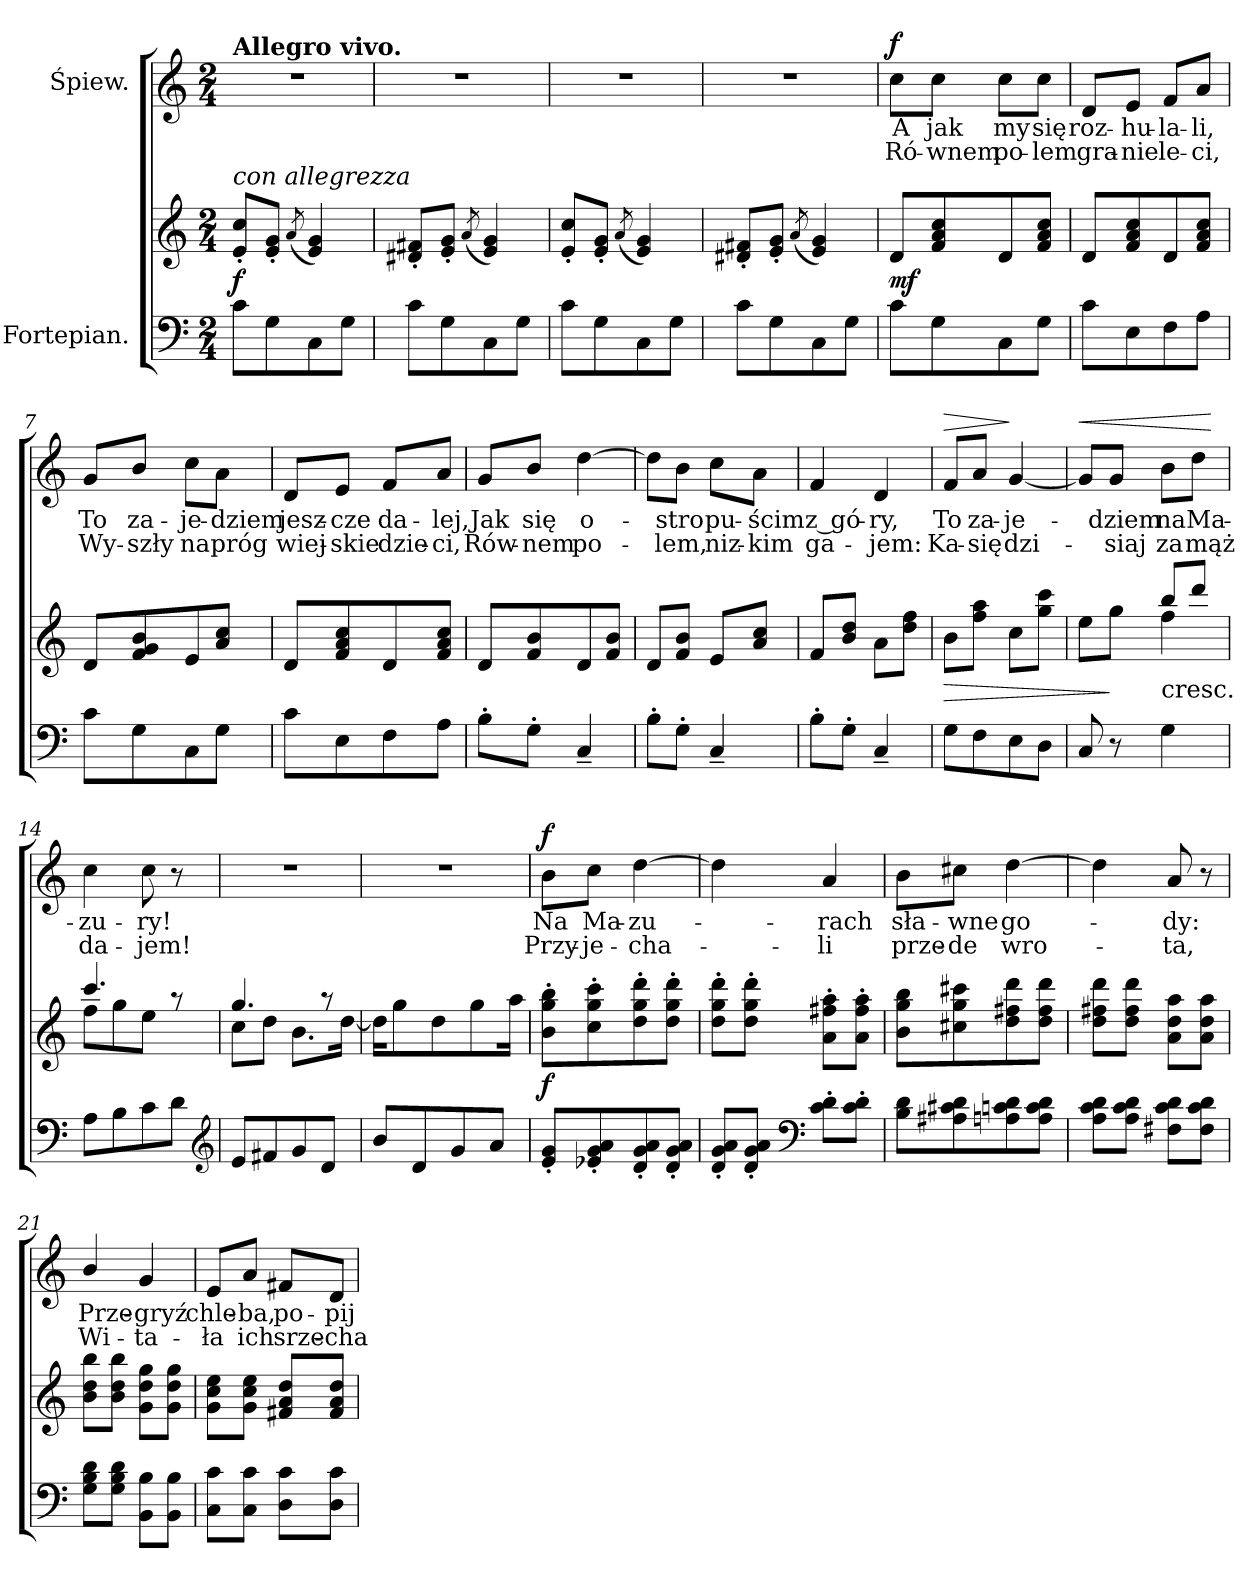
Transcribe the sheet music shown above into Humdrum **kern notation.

**kern	**kern	**dynam	**kern	**text	**text	**dynam
*part2	*part2	*part2	*part1	*part1	*part1	*part1
*staff3	*staff2	*staff2/3	*staff1	*staff1	*staff1	*staff1
*I"Fortepian.	*	*	*I"Śpiew.	*	*	*
*clefF4	*clefG2	*	*clefG2	*	*	*
*k[]	*k[]	*	*k[]	*	*	*
*C:	*C:	*	*C:	*	*	*
*M2/4	*M2/4	*	*M2/4	*	*	*
=1	=1	=1	=1	=1	=1	=1
!	!	!	!LO:TX:a:B:t=Allegro vivo.	!	!	!
!	!LO:TX:a:i:t=con allegrezza	!	!	!	!	!
8c\L	8e'/ 8cc'/L	f	2r	.	.	.
8G\	8e'/ 8g'/J	.	.	.	.	.
.	(8qa/	.	.	.	.	.
8C\	4e/ 4g/)	.	.	.	.	.
8G\J	.	.	.	.	.	.
=2	=2	=2	=2	=2	=2	=2
8c\L	8d#X'/ 8f#X'/L	.	2r	.	.	.
8G\	8e'/ 8g'/J	.	.	.	.	.
.	(8qa/	.	.	.	.	.
8C\	4e/ 4g/)	.	.	.	.	.
8G\J	.	.	.	.	.	.
=3	=3	=3	=3	=3	=3	=3
8c\L	8e'/ 8cc'/L	.	2r	.	.	.
8G\	8e'/ 8g'/J	.	.	.	.	.
.	(8qa/	.	.	.	.	.
8C\	4e/ 4g/)	.	.	.	.	.
8G\J	.	.	.	.	.	.
=4	=4	=4	=4	=4	=4	=4
8c\L	8d#X'/ 8f#X'/L	.	2r	.	.	.
8G\	8e'/ 8g'/J	.	.	.	.	.
.	(8qa/	.	.	.	.	.
8C\	4e/ 4g/)	.	.	.	.	.
8G\J	.	.	.	.	.	.
=5	=5	=5	=5	=5	=5	=5
!	!	!	!	!	!	!LO:DY:a
8c\L	8d/L	mf	8cc\L	A	Ró-	f
8G\	8f/ 8a/ 8cc/	.	8cc\J	jak	-wnem	.
8C\	8d/	.	8cc\L	my	po-	.
8G\J	8f/ 8a/ 8cc/J	.	8cc\J	się	-lem	.
=6	=6	=6	=6	=6	=6	=6
8c\L	8d/L	.	8d/L	roz-	gra-	.
8E\	8f/ 8a/ 8cc/	.	8e/J	-hu-	-nie	.
8F\	8d/	.	8f/L	-la-	le-	.
8A\J	8f/ 8a/ 8cc/J	.	8a/J	-li,	-ci,	.
=7	=7	=7	=7	=7	=7	=7
8c\L	8d/L	.	8g/L	To	Wy-	.
8G\	8f/ 8g/ 8b/	.	8b/J	za-	-szły	.
8C\	8e/	.	8cc\L	-je-	na	.
8G\J	8a/ 8cc/J	.	8a\J	-dziem	próg	.
=8	=8	=8	=8	=8	=8	=8
8c\L	8d/L	.	8d/L	jesz-	wiej-	.
8E\	8f/ 8a/ 8cc/	.	8e/J	-cze	-skie	.
8F\	8d/	.	8f/L	da-	dzie-	.
8A\J	8f/ 8a/ 8cc/J	.	8a/J	-lej,	-ci,	.
=9	=9	=9	=9	=9	=9	=9
8B'\L	8d/L	.	8g/L	Jak	Rów-	.
8G'\J	8f/ 8b/	.	8b/J	się	-nem	.
4C~>/	8d/	.	[4dd\	o-	po-	.
.	8f/ 8b/J	.	.	.	.	.
=10	=10	=10	=10	=10	=10	=10
8B'\L	8d/L	.	8dd\L]	.	.	.
8G'\J	8f/ 8b/J	.	8b\J	-stro	-lem,	.
4C~>/	8e/L	.	8cc\L	pu-	niz-	.
.	8a/ 8cc/J	.	8a\J	-ścim	-kim	.
=11	=11	=11	=11	=11	=11	=11
8B'\L	8f/L	.	4f/	z gó-	ga-	.
8G'\J	8b/ 8dd/J	.	.	.	.	.
4C~>/	8a\L	.	4d/	-ry,	-jem:	.
.	8dd\ 8ff\J	.	.	.	.	.
=12	=12	=12	=12	=12	=12	=12
!	!	!	!	!	!	!LO:HP:a
8G\L	8b\L	>	8f/L	To	Ka-	>
8F\	8ff\ 8aa\J	.	8a/J	za-	-się	.
8E\	8cc\L	.	[4g/	-je-	dzi-	]
8D\J	8gg\ 8ccc\J	.	.	.	.	.
=13	=13	=13	=13	=13	=13	=13
*	*^	*	*	*	*	*
!	!	!	!	!	!	!	!LO:HP:a
8C/	4raayy	8ee\L	.	8g/L]	.	.	<
8r	.	8gg\J	]	8g/J	-dziem	-siaj	.
!	!LO:TX:c:t=cresc.	!	!	!	!	!	!
4G\	8bb/L	4ff\	.	8b\L	na	za	.
.	8ddd/J	.	.	8dd\J	Ma-	mąż	.
*	*v	*v	*	*	*	*	*
.	.	.	.	.	.	[
=14	=14	=14	=14	=14	=14	=14
*	*^	*	*	*	*	*
8A\L	4.ccc/	8ff\L	.	4cc\	-zu-	da-	.
8B\	.	8gg\	.	.	.	.	.
8c\	.	8ee\J	.	8cc\	-ry!	-jem!	.
8d\J	8raa	8rcyy	.	8r	.	.	.
*clefG2	*	*	*	*	*	*	*
=15	=15	=15	=15	=15	=15	=15	=15
8e/L	4.gg/	8cc\L	.	2r	.	.	.
8f#X/	.	8dd\J	.	.	.	.	.
8g/	.	8.b\L	.	.	.	.	.
8d/J	8raa	.	.	.	.	.	.
.	.	[16dd\Jk	.	.	.	.	.
*	*v	*v	*	*	*	*	*
=16	=16	=16	=16	=16	=16	=16
8b/L	16dd\KL]	.	2r	.	.	.
.	8gg\	.	.	.	.	.
8d/	.	.	.	.	.	.
.	8dd\	.	.	.	.	.
8g/	.	.	.	.	.	.
.	8gg\	.	.	.	.	.
8a/J	.	.	.	.	.	.
.	16aa\Jk	.	.	.	.	.
=17	=17	=17	=17	=17	=17	=17
!	!	!	!	!	!	!LO:DY:a
8e'/ 8g'/L	8b'\ 8gg'\ 8bb'\L	f	8b\L	Na	Przy-	f
8e-X'/ 8g'/ 8a'/	8cc'\ 8gg'\ 8ccc'\	.	8cc\J	Ma-	-je-	.
8d'/ 8g'/ 8a'/	8dd'\ 8gg'\ 8ddd'\	.	[4dd\	-zu-	-cha-	.
8d'/ 8g'/ 8a'/J	8dd'\ 8gg'\ 8ddd'\J	.	.	.	.	.
=18	=18	=18	=18	=18	=18	=18
8d'/ 8g'/ 8a'/L	8dd'\ 8gg'\ 8ddd'\L	.	4dd\]	.	.	.
8d'/ 8g'/ 8a'/J	8dd'\ 8gg'\ 8ddd'\J	.	.	.	.	.
*clefF4	*	*	*	*	*	*
8c'\ 8d'\L	8a'\ 8ff#X'\ 8aa'\L	.	4a/	-rach	-li	.
8c'\ 8d'\J	8a'\ 8ff#'\ 8aa'\J	.	.	.	.	.
=19	=19	=19	=19	=19	=19	=19
8B\ 8d\L	8b\ 8gg\ 8bb\L	.	8b\L	sła-	prze-	.
8A#X\ 8c#X\ 8d\	8cc#X\ 8gg\ 8ccc#X\	.	8cc#X\J	-wne	-de	.
8An\ 8cn\ 8d\	8dd\ 8ff#X\ 8ddd\	.	[4dd\	go-	wro-	.
8A\ 8c\ 8d\J	8dd\ 8ff#\ 8ddd\J	.	.	.	.	.
=20	=20	=20	=20	=20	=20	=20
8A\ 8c\ 8d\L	8dd\ 8ff#X\ 8ddd\L	.	4dd\]	.	.	.
8A\ 8c\ 8d\J	8dd\ 8ff#\ 8ddd\J	.	.	.	.	.
8F#X\ 8c\ 8d\L	8a\ 8dd\ 8aa\L	.	8a/	-dy:	-ta,	.
8F#\ 8c\ 8d\J	8a\ 8dd\ 8aa\J	.	8r	.	.	.
=21	=21	=21	=21	=21	=21	=21
8G\ 8B\ 8d\L	8b\ 8dd\ 8bb\L	.	4b/	Prze-	Wi-	.
8G\ 8B\ 8d\J	8b\ 8dd\ 8bb\J	.	.	.	.	.
8BB\ 8B\L	8g\ 8dd\ 8gg\L	.	4g/	-gryź	-ta-	.
8BB\ 8B\J	8g\ 8dd\ 8gg\J	.	.	.	.	.
=22	=22	=22	=22	=22	=22	=22
8C\ 8c\L	8g\ 8cc\ 8ee\L	.	8e/L	chle-	-ła	.
8C\ 8c\J	8g\ 8cc\ 8ee\J	.	8a/J	-ba,	ich	.
8D\ 8c\L	8f#X/ 8a/ 8dd/L	.	8f#X/L	po-	srze-	.
8D\ 8c\J	8f#/ 8a/ 8dd/J	.	8d/J	-pij	-cha	.
=	=	=	=	=	=	=
*-	*-	*-	*-	*-	*-	*-
